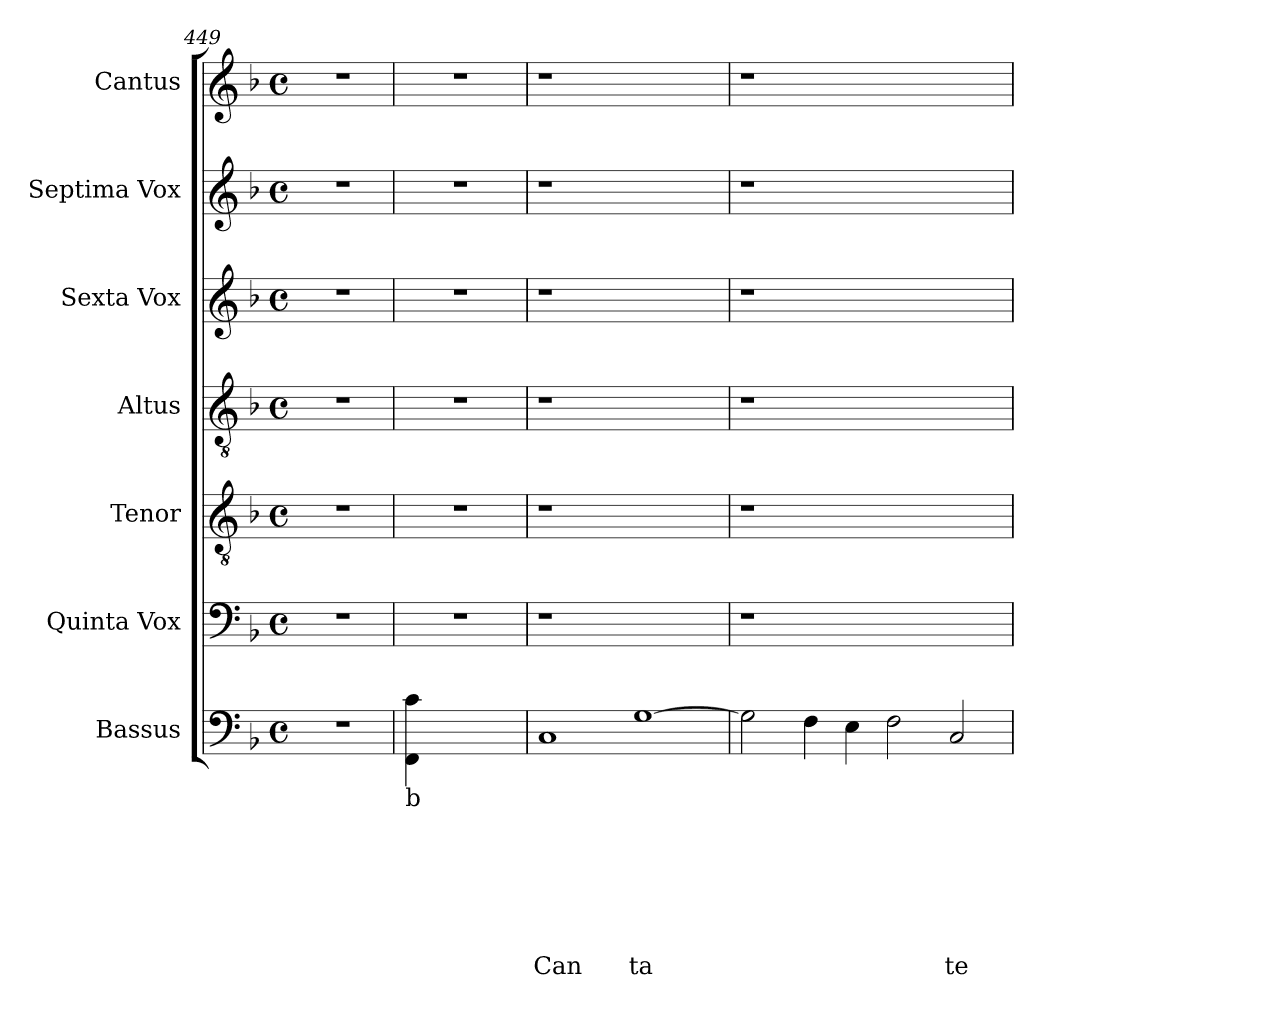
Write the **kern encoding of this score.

**kern	**text	**text	**text	**text	**text	**text	**text	**kern	**kern	**kern	**kern	**kern	**kern
*part7	*part7	*part7	*part7	*part7	*part7	*part7	*part7	*part6	*part5	*part4	*part3	*part2	*part1
*staff7	*staff7	*staff7	*staff7	*staff7	*staff7	*staff7	*staff7	*staff6	*staff5	*staff4	*staff3	*staff2	*staff1
*I"Bassus	*	*	*	*	*	*	*	*I"Quinta Vox	*I"Tenor	*I"Altus	*I"Sexta Vox	*I"Septima Vox	*I"Cantus
*	*	*	*	*	*	*	*	*I'Quinta Vox	*I'Tenor	*I'Altus	*I'Sexta Vox	*I'Septima Vox	*I'Cantus
*clefF4	*	*	*	*	*	*	*	*clefF4	*clefGv2	*clefGv2	*clefG2	*clefG2	*clefG2
*k[b-]	*	*	*	*	*	*	*	*k[b-]	*k[b-]	*k[b-]	*k[b-]	*k[b-]	*k[b-]
*F:	*	*	*	*	*	*	*	*F:	*F:	*F:	*F:	*F:	*F:
*M4/4	*	*	*	*	*	*	*	*M4/4	*M4/4	*M4/4	*M4/4	*M4/4	*M4/4
*met(c)	*	*	*	*	*	*	*	*met(c)	*met(c)	*met(c)	*met(c)	*met(c)	*met(c)
=449	=449	=449	=449	=449	=449	=449	=449	=449	=449	=449	=449	=449	=449
1r	.	.	.	.	.	.	.	1r	1r	1r	1r	1r	1r
!!LO:LB:g=z
=450	=450	=450	=450	=450	=450	=450	=450	=450	=450	=450	=450	=450	=450
!LO:TX:b:t=b	!	!	!	!	!	!	!	!	!	!	!	!	!
4FF\ 4c\	.	.	.	.	.	.	.	1r	1r	1r	1r	1r	1r
2.ryy	.	.	.	.	.	.	.	.	.	.	.	.	.
=451	=451	=451	=451	=451	=451	=451	=451	=451	=451	=451	=451	=451	=451
!	!	!	!	!	!	!	!LO:LY:b	!	!	!	!	!	!
1C	.	.	.	.	.	.	Can	1r	1r	1r	1r	1r	1r
!	!	!	!	!	!	!	!LO:LY:b	!	!	!	!	!	!
[>1G	.	.	.	.	.	.	ta	1ryy	1ryy	1ryy	1ryy	1ryy	1ryy
=452	=452	=452	=452	=452	=452	=452	=452	=452	=452	=452	=452	=452	=452
2G\]	.	.	.	.	.	.	.	1r	1r	1r	1r	1r	1r
4F\	.	.	.	.	.	.	.	.	.	.	.	.	.
4E\	.	.	.	.	.	.	.	.	.	.	.	.	.
2F\	.	.	.	.	.	.	.	1ryy	1ryy	1ryy	1ryy	1ryy	1ryy
!	!	!	!	!	!	!	!LO:LY:b	!	!	!	!	!	!
2C/	.	.	.	.	.	.	te	.	.	.	.	.	.
=	=	=	=	=	=	=	=	=	=	=	=	=	=
*-	*-	*-	*-	*-	*-	*-	*-	*-	*-	*-	*-	*-	*-
